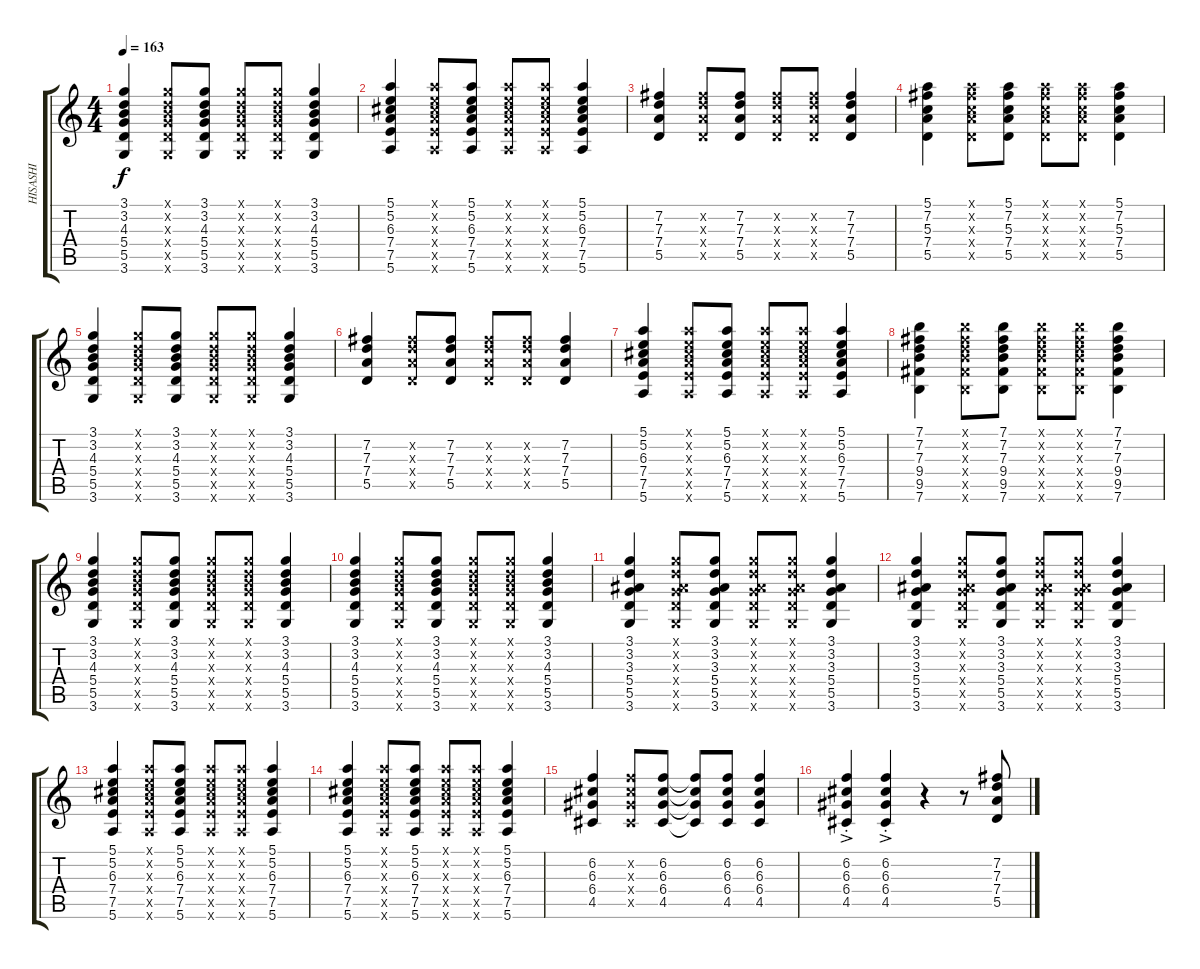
\track ("HISASHI" "HISASHI") {instrument overdrivenguitar}
\staff {score tabs}
\tuning (E4 B3 G3 D3 A2 E2) {hide}
\ts (4 4)
\tempo 163
\clef g2
\ks c
(3.1 3.2 4.3 5.4 5.5 3.6).4{dy f} (3.1{x} 3.2{x} 4.3{x} 5.4{x} 5.5{x} 3.6{x}).8 (3.1 3.2 4.3 5.4 5.5 3.6).8 (3.1{x} 3.2{x} 4.3{x} 5.4{x} 5.5{x} 3.6{x}).8 (3.1{x} 3.2{x} 4.3{x} 5.4{x} 5.5{x} 3.6{x}).8 (3.1 3.2 4.3 5.4 5.5 3.6).4 |
(5.1 5.2 6.3 7.4 7.5 5.6).4 (5.1{x} 5.2{x} 6.3{x} 7.4{x} 7.5{x} 5.6{x}).8 (5.1 5.2 6.3 7.4 7.5 5.6).8 (5.1{x} 5.2{x} 6.3{x} 7.4{x} 7.5{x} 5.6{x}).8 (5.1{x} 5.2{x} 6.3{x} 7.4{x} 7.5{x} 5.6{x}).8 (5.1 5.2 6.3 7.4 7.5 5.6).4 |
(7.2 7.3 7.4 5.5).4 (7.2{x} 7.3{x} 7.4{x} 5.5{x}).8 (7.2 7.3 7.4 5.5).8 (7.2{x} 7.3{x} 7.4{x} 5.5{x}).8 (7.2{x} 7.3{x} 7.4{x} 5.5{x}).8 (7.2 7.3 7.4 5.5).4 |
(5.1 7.2 5.3 7.4 5.5).4 (5.1{x} 7.2{x} 5.3{x} 7.4{x} 5.5{x}).8 (5.1 7.2 5.3 7.4 5.5).8 (5.1{x} 7.2{x} 5.3{x} 7.4{x} 5.5{x}).8 (5.1{x} 7.2{x} 5.3{x} 7.4{x} 5.5{x}).8 (5.1 7.2 5.3 7.4 5.5).4 |
(3.1 3.2 4.3 5.4 5.5 3.6).4 (3.1{x} 3.2{x} 4.3{x} 5.4{x} 5.5{x} 3.6{x}).8 (3.1 3.2 4.3 5.4 5.5 3.6).8 (3.1{x} 3.2{x} 4.3{x} 5.4{x} 5.5{x} 3.6{x}).8 (3.1{x} 3.2{x} 4.3{x} 5.4{x} 5.5{x} 3.6{x}).8 (3.1 3.2 4.3 5.4 5.5 3.6).4 |
(7.2 7.3 7.4 5.5).4 (7.2{x} 7.3{x} 7.4{x} 5.5{x}).8 (7.2 7.3 7.4 5.5).8 (7.2{x} 7.3{x} 7.4{x} 5.5{x}).8 (7.2{x} 7.3{x} 7.4{x} 5.5{x}).8 (7.2 7.3 7.4 5.5).4 |
(5.1 5.2 6.3 7.4 7.5 5.6).4 (5.1{x} 5.2{x} 6.3{x} 7.4{x} 7.5{x} 5.6{x}).8 (5.1 5.2 6.3 7.4 7.5 5.6).8 (5.1{x} 5.2{x} 6.3{x} 7.4{x} 7.5{x} 5.6{x}).8 (5.1{x} 5.2{x} 6.3{x} 7.4{x} 7.5{x} 5.6{x}).8 (5.1 5.2 6.3 7.4 7.5 5.6).4 |
(7.1 7.2 7.3 9.4 9.5 7.6).4 (7.1{x} 7.2{x} 7.3{x} 9.4{x} 9.5{x} 7.6{x}).8 (7.1 7.2 7.3 9.4 9.5 7.6).8 (7.1{x} 7.2{x} 7.3{x} 9.4{x} 9.5{x} 7.6{x}).8 (7.1{x} 7.2{x} 7.3{x} 9.4{x} 9.5{x} 7.6{x}).8 (7.1 7.2 7.3 9.4 9.5 7.6).4 |
(3.1 3.2 4.3 5.4 5.5 3.6).4 (3.1{x} 3.2{x} 4.3{x} 5.4{x} 5.5{x} 3.6{x}).8 (3.1 3.2 4.3 5.4 5.5 3.6).8 (3.1{x} 3.2{x} 4.3{x} 5.4{x} 5.5{x} 3.6{x}).8 (3.1{x} 3.2{x} 4.3{x} 5.4{x} 5.5{x} 3.6{x}).8 (3.1 3.2 4.3 5.4 5.5 3.6).4 |
(3.1 3.2 4.3 5.4 5.5 3.6).4 (3.1{x} 3.2{x} 4.3{x} 5.4{x} 5.5{x} 3.6{x}).8 (3.1 3.2 4.3 5.4 5.5 3.6).8 (3.1{x} 3.2{x} 4.3{x} 5.4{x} 5.5{x} 3.6{x}).8 (3.1{x} 3.2{x} 4.3{x} 5.4{x} 5.5{x} 3.6{x}).8 (3.1 3.2 4.3 5.4 5.5 3.6).4 |
(3.1 3.2 3.3 5.4 5.5 3.6).4 (3.1{x} 3.2{x} 3.3{x} 5.4{x} 5.5{x} 3.6{x}).8 (3.1 3.2 3.3 5.4 5.5 3.6).8 (3.1{x} 3.2{x} 3.3{x} 5.4{x} 5.5{x} 3.6{x}).8 (3.1{x} 3.2{x} 3.3{x} 5.4{x} 5.5{x} 3.6{x}).8 (3.1 3.2 3.3 5.4 5.5 3.6).4 |
(3.1 3.2 3.3 5.4 5.5 3.6).4 (3.1{x} 3.2{x} 3.3{x} 5.4{x} 5.5{x} 3.6{x}).8 (3.1 3.2 3.3 5.4 5.5 3.6).8 (3.1{x} 3.2{x} 3.3{x} 5.4{x} 5.5{x} 3.6{x}).8 (3.1{x} 3.2{x} 3.3{x} 5.4{x} 5.5{x} 3.6{x}).8 (3.1 3.2 3.3 5.4 5.5 3.6).4 |
(5.1 5.2 6.3 7.4 7.5 5.6).4 (5.1{x} 5.2{x} 6.3{x} 7.4{x} 7.5{x} 5.6{x}).8 (5.1 5.2 6.3 7.4 7.5 5.6).8 (5.1{x} 5.2{x} 6.3{x} 7.4{x} 7.5{x} 5.6{x}).8 (5.1{x} 5.2{x} 6.3{x} 7.4{x} 7.5{x} 5.6{x}).8 (5.1 5.2 6.3 7.4 7.5 5.6).4 |
(5.1 5.2 6.3 7.4 7.5 5.6).4 (5.1{x} 5.2{x} 6.3{x} 7.4{x} 7.5{x} 5.6{x}).8 (5.1 5.2 6.3 7.4 7.5 5.6).8 (5.1{x} 5.2{x} 6.3{x} 7.4{x} 7.5{x} 5.6{x}).8 (5.1{x} 5.2{x} 6.3{x} 7.4{x} 7.5{x} 5.6{x}).8 (5.1 5.2 6.3 7.4 7.5 5.6).4 |
(6.2 6.3 6.4 4.5).4 (6.2{x} 6.3{x} 6.4{x} 4.5{x}).8 (6.2 6.3 6.4 4.5).8 (6.2{t} 6.3{t} 6.4{t} 4.5{t}).8 (6.2 6.3 6.4 4.5).8 (6.2 6.3 6.4 4.5).4 |
(6.2{ac st} 6.3{ac st} 6.4{ac st} 4.5{ac st}).4 (6.2{ac st} 6.3{ac st} 6.4{ac st} 4.5{ac st}).4 r.4 r.8 (7.2 7.3 7.4 5.5).8
